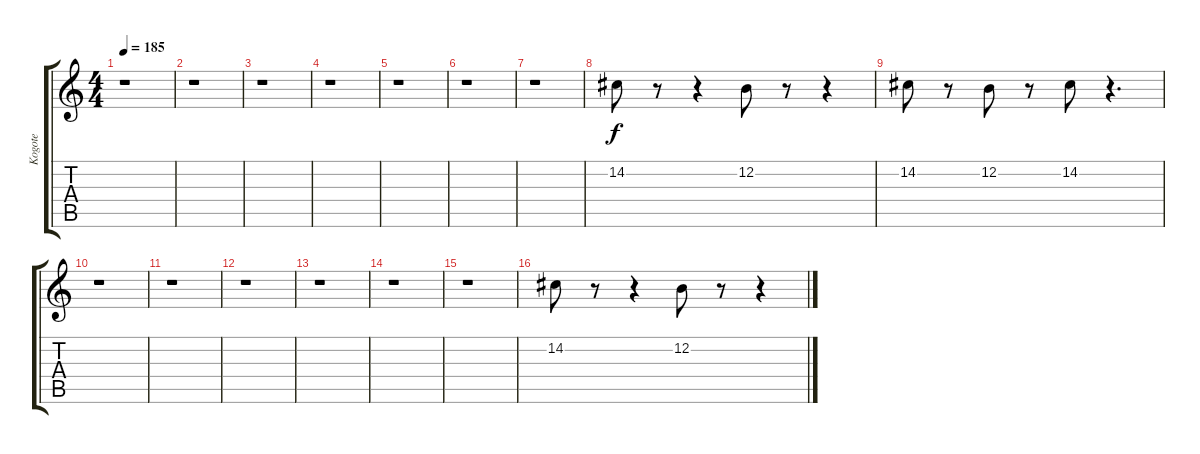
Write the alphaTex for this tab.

\track ("Kogote" "Kogote") {instrument drawbarorgan}
\staff {score tabs}
\tuning (E4 B3 G3 D3 A2 E2) {hide}
\ts (4 4)
\tempo 185
\clef g2
\ks c
r.1{dy f instrument drawbarorgan} |
r.1 |
r.1 |
r.1 |
r.1 |
r.1 |
r.1 |
14.2.8 r.8 r.4 12.2.8 r.8 r.4 |
14.2.8 r.8 12.2.8 r.8 14.2.8 r.4{d} |
r.1 |
r.1 |
r.1 |
r.1 |
r.1 |
r.1 |
14.2.8 r.8 r.4 12.2.8 r.8 r.4
